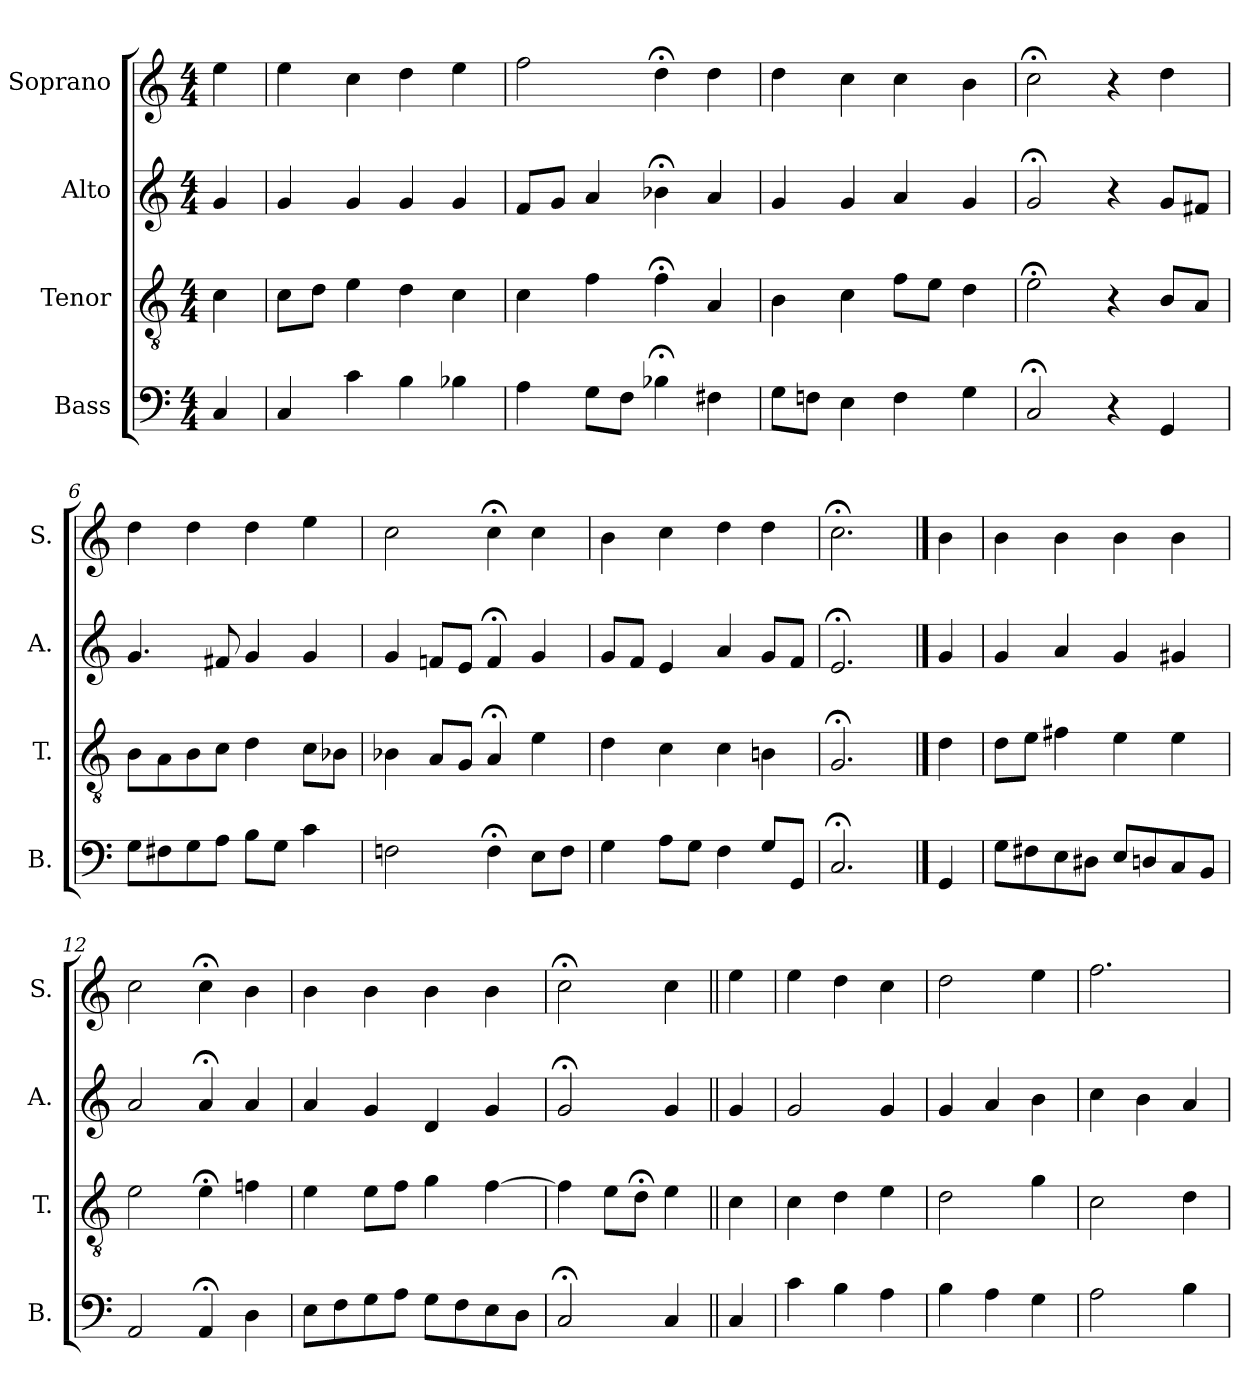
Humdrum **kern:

**kern	**kern	**kern	**kern
*part4	*part3	*part2	*part1
*staff4	*staff3	*staff2	*staff1
*I"Bass	*I"Tenor	*I"Alto	*I"Soprano
*I'B.	*I'T.	*I'A.	*I'S.
*clefF4	*clefGv2	*clefG2	*clefG2
*	*ITrd7c12	*	*
*k[]	*k[]	*k[]	*k[]
*C:	*C:	*C:	*C:
*M4/4	*M4/4	*M4/4	*M4/4
=1	=1	=1	=1
4C/	4C\	4g/	4ee\
=2	=2	=2	=2
4C/	8C\L	4g/	4ee\
.	8D\J	.	.
4c\	4E\	4g/	4cc\
4B\	4D\	4g/	4dd\
4B-X\	4C\	4g/	4ee\
=3	=3	=3	=3
4A\	4C\	8f/L	2ff\
.	.	8g/J	.
8G\L	4F\	4a/	.
8F\J	.	.	.
4B-X;<\	4F;<\	4b-X;<\	4dd;<\
4F#X\	4AA/	4a/	4dd\
=4	=4	=4	=4
8G\L	4BB\	4g/	4dd\
8Fn\J	.	.	.
4E\	4C\	4g/	4cc\
4F\	8F\L	4a/	4cc\
.	8E\J	.	.
4G\	4D\	4g/	4b\
=5	=5	=5	=5
2C;</	2E;<\	2g;</	2cc;<\
4r	4r	4r	4r
4GG/	8BB/L	8g/L	4dd\
.	8AA/J	8f#X/J	.
!!LO:LB:g=z
=6	=6	=6	=6
8G\L	8BB\L	4.g/	4dd\
8F#X\	8AA\	.	.
8G\	8BB\	.	4dd\
8A\J	8C\J	8f#X/	.
8B\L	4D\	4g/	4dd\
8G\J	.	.	.
4c\	8C\L	4g/	4ee\
.	8BB-X\J	.	.
=7	=7	=7	=7
2Fn\	4BB-X\	4g/	2cc\
.	8AA/L	8fn/L	.
.	8GG/J	8e/J	.
4F;<\	4AA;</	4f;</	4cc;<\
8E\L	4E\	4g/	4cc\
8F\J	.	.	.
=8	=8	=8	=8
4G\	4D\	8g/L	4b\
.	.	8f/J	.
8A\L	4C\	4e/	4cc\
8G\J	.	.	.
4F\	4C\	4a/	4dd\
8G/L	4BBn\	8g/L	4dd\
8GG/J	.	8f/J	.
=9	=9	=9	=9
2.C;</	2.GG;</	2.e;</	2.cc;<\
==10	==10	==10	==10
4GG/	4D\	4g/	4b\
!!LO:PB:g=z
=11	=11	=11	=11
8G\L	8D\L	4g/	4b\
8F#X\	8E\J	.	.
8E\	4F#X\	4a/	4b\
8D#X\J	.	.	.
8E/L	4E\	4g/	4b\
8Dn/	.	.	.
8C/	4E\	4g#X/	4b\
8BB/J	.	.	.
=12	=12	=12	=12
2AA/	2E\	2a/	2cc\
4AA;</	4E;<\	4a;</	4cc;<\
4D\	4Fn\	4a/	4b\
=13	=13	=13	=13
8E\L	4E\	4a/	4b\
8F\	.	.	.
8G\	8E\L	4g/	4b\
8A\J	8F\J	.	.
8G\L	4G\	4d/	4b\
8F\	.	.	.
8E\	[4F\	4g/	4b\
8D\J	.	.	.
=14	=14	=14	=14
2C;</	4F\]	2g;</	2cc;<\
.	8E\L	.	.
.	8D;<\J	.	.
4C/	4E\	4g/	4cc\
=15||	=15||	=15||	=15||
4C/	4C\	4g/	4ee\
=16	=16	=16	=16
4c\	4C\	2g/	4ee\
4B\	4D\	.	4dd\
4A\	4E\	4g/	4cc\
!!LO:LB:g=z
=17	=17	=17	=17
4B\	2D\	4g/	2dd\
4A\	.	4a/	.
4G\	4G\	4b\	4ee\
=18	=18	=18	=18
2A\	2C\	4cc\	2.ff\
.	.	4b\	.
4B\	4D\	4a/	.
=	=	=	=
*-	*-	*-	*-
